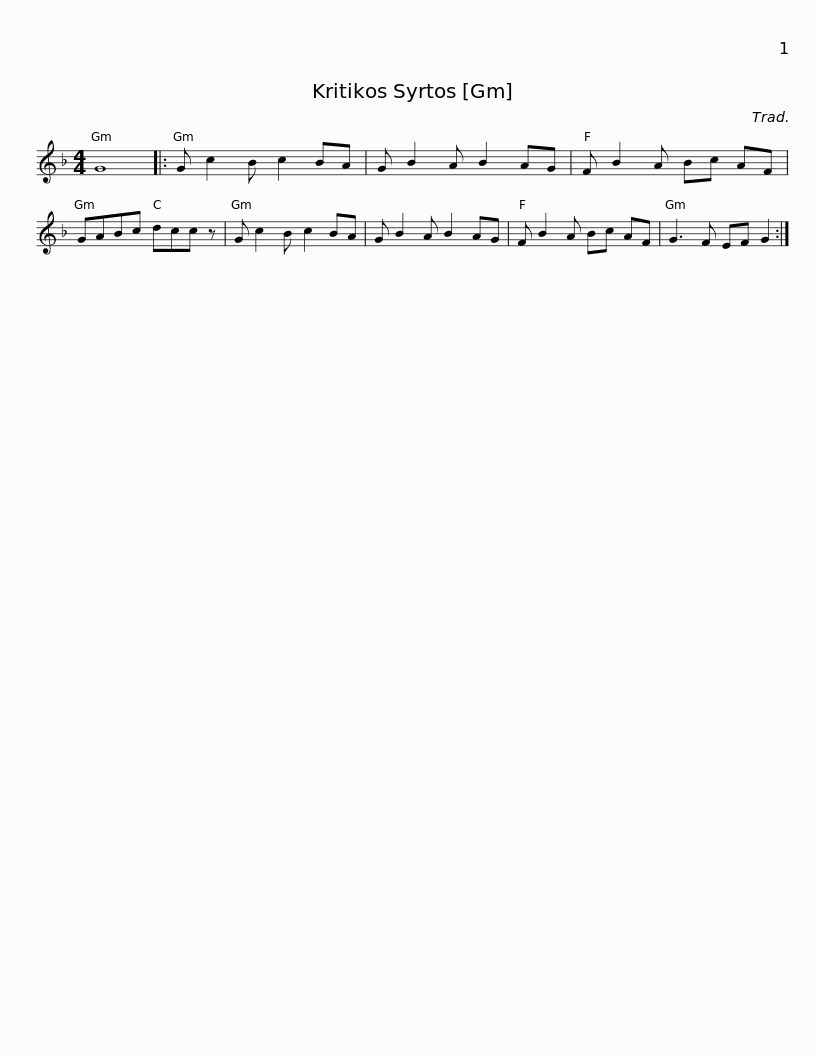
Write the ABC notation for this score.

X:1
L:1/8
M:4/4
I:linebreak $
K:F
V:1 treble
V:1
 G8 |: G c2 B c2 BA | G B2 A B2 AG | F B2 A Bc AF | GABc dcc z | %5
 G c2 B c2 BA |$ G B2 A B2 AG | F B2 A Bc AF | G3 F EF G2 :| %9
